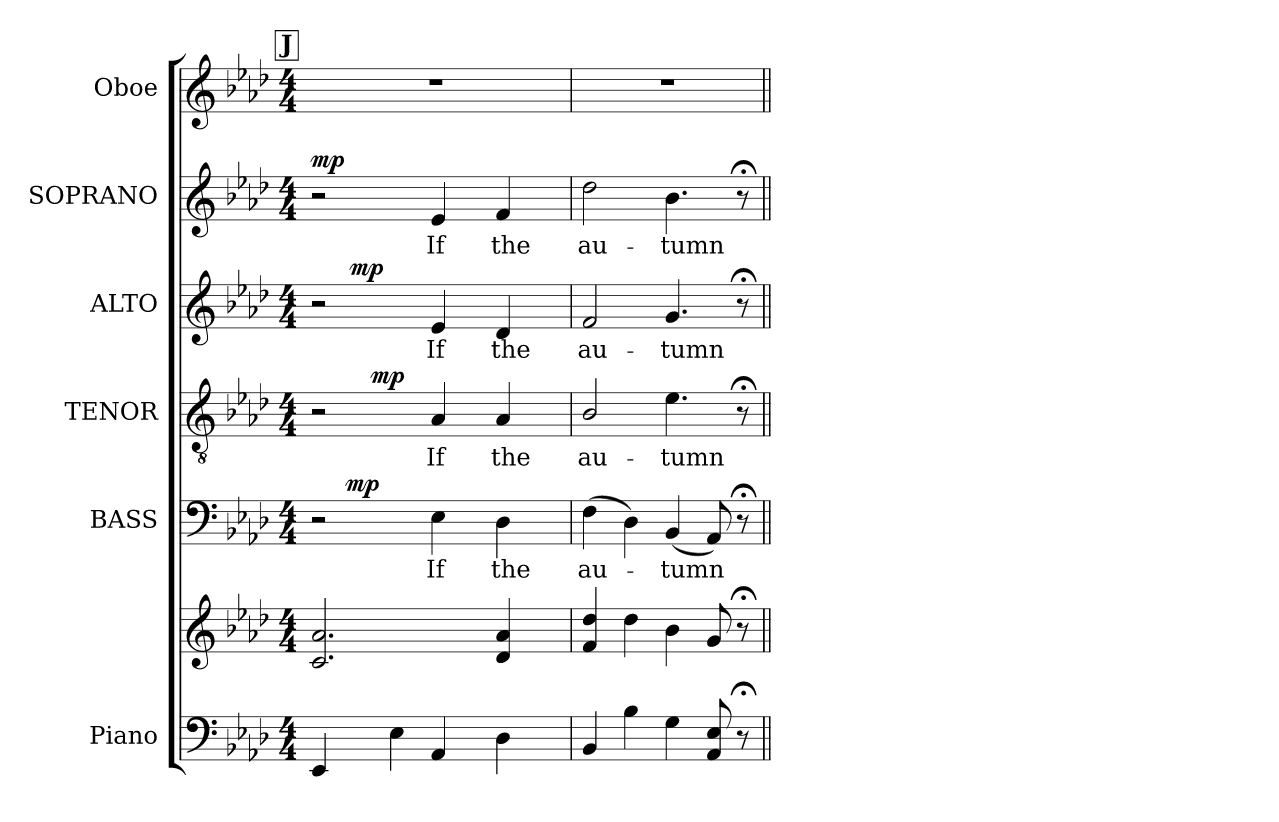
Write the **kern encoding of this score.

**kern	**kern	**kern	**text	**dynam	**kern	**text	**dynam	**kern	**text	**dynam	**kern	**text	**dynam	**kern
*part6	*part6	*part5	*part5	*part5	*part4	*part4	*part4	*part3	*part3	*part3	*part2	*part2	*part2	*part1
*staff7	*staff6	*staff5	*staff5	*staff5	*staff4	*staff4	*staff4	*staff3	*staff3	*staff3	*staff2	*staff2	*staff2	*staff1
*I"Piano	*	*I"BASS	*	*	*I"TENOR	*	*	*I"ALTO	*	*	*I"SOPRANO	*	*	*I"Oboe
*I'Pno.	*	*I'B.	*	*	*I'T.	*	*	*I'A.	*	*	*I'S.	*	*	*I'Ob.
*clefF4	*clefG2	*clefF4	*	*	*clefGv2	*	*	*clefG2	*	*	*clefG2	*	*	*clefG2
*	*	*	*	*	*ITrd7c12	*	*	*	*	*	*	*	*	*
*k[b-e-a-d-]	*k[b-e-a-d-]	*k[b-e-a-d-]	*	*	*k[b-e-a-d-]	*	*	*k[b-e-a-d-]	*	*	*k[b-e-a-d-]	*	*	*k[b-e-a-d-]
*A-:	*A-:	*A-:	*	*	*A-:	*	*	*A-:	*	*	*A-:	*	*	*A-:
*M4/4	*M4/4	*M4/4	*	*	*M4/4	*	*	*M4/4	*	*	*M4/4	*	*	*M4/4
!!LO:REH:place=s1:B:color=#000000:enc=box:fs=17.1407:t=J
=265	=265	=265	=265	=265	=265	=265	=265	=265	=265	=265	=265	=265	=265	=265
*	*	*^	*	*	*^	*	*	*^	*	*	*	*	*	*
4EE-i/	2.ci/ 2.a-i	2r	8ryy	.	.	2r	8ryy	.	.	2r	8ryy	.	.	2r	.	mp	1r
.	.	.	64ryy	.	.	.	32ryy	.	.	.	64ryy	.	.	.	.	.	.
.	.	.	2ryy	.	mp	.	.	.	.	.	256ryy	.	.	.	.	.	.
.	.	.	.	.	.	.	.	.	.	.	1024ryy	.	.	.	.	.	.
.	.	.	.	.	.	.	.	.	.	.	2ryy	.	mp	.	.	.	.
.	.	.	.	.	.	.	64ryy	.	.	.	.	.	.	.	.	.	.
.	.	.	.	.	.	.	128...ryy	.	.	.	.	.	.	.	.	.	.
.	.	.	.	.	.	.	2ryy	.	mp	.	.	.	.	.	.	.	.
4E-i\	.	.	.	.	.	.	.	.	.	.	.	.	.	.	.	.	.
!	!	!	!	!LO:LY:b:color=#000000	!	!	!	!	!	!	!	!	!	!	!	!	!
!	!	!	!	!	!	!	!	!LO:LY:b:color=#000000	!	!	!	!	!	!	!	!	!
!	!	!	!	!	!	!	!	!	!	!	!	!LO:LY:b:color=#000000	!	!	!	!	!
!	!	!	!	!	!	!	!	!	!	!	!	!	!	!	!LO:LY:b:color=#000000	!	!
4AA-i/	.	4E-i\	.	If	.	4AA-i/	.	If	.	4e-i/	.	If	.	4e-i/	If	.	.
.	.	.	4ryy	.	.	.	.	.	.	.	.	.	.	.	.	.	.
.	.	.	.	.	.	.	.	.	.	.	4ryy	.	.	.	.	.	.
.	.	.	.	.	.	.	4ryy	.	.	.	.	.	.	.	.	.	.
!	!	!	!	!LO:LY:b:color=#000000	!	!	!	!	!	!	!	!	!	!	!	!	!
!	!	!	!	!	!	!	!	!LO:LY:b:color=#000000	!	!	!	!	!	!	!	!	!
!	!	!	!	!	!	!	!	!	!	!	!	!LO:LY:b:color=#000000	!	!	!	!	!
!	!	!	!	!	!	!	!	!	!	!	!	!	!	!	!LO:LY:b:color=#000000	!	!
4D-i\	4d-i/ 4a-i	4D-i\	.	the	.	4AA-i/	.	the	.	4d-i/	.	the	.	4fi/	the	.	.
.	.	.	16..ryy	.	.	.	.	.	.	.	.	.	.	.	.	.	.
.	.	.	.	.	.	.	.	.	.	.	16ryy	.	.	.	.	.	.
.	.	.	.	.	.	.	16ryy	.	.	.	.	.	.	.	.	.	.
.	.	.	.	.	.	.	.	.	.	.	32ryy	.	.	.	.	.	.
.	.	.	.	.	.	.	.	.	.	.	128ryy	.	.	.	.	.	.
.	.	.	.	.	.	.	.	.	.	.	512.ryy	.	.	.	.	.	.
.	.	.	.	.	.	.	1024ryy	.	.	.	.	.	.	.	.	.	.
*	*	*v	*v	*	*	*	*	*	*	*v	*v	*	*	*	*	*	*
*	*	*	*	*	*v	*v	*	*	*	*	*	*	*	*	*
=266	=266	=266	=266	=266	=266	=266	=266	=266	=266	=266	=266	=266	=266	=266
*	*	*^	*	*	*^	*	*	*^	*	*	*	*	*	*
!	!	!	!	!LO:LY:b:color=#000000	!	!	!	!	!	!	!	!	!	!	!	!	!
*	*	*v	*v	*	*	*	*	*	*	*v	*v	*	*	*	*	*	*
*	*	*	*	*	*v	*v	*	*	*	*	*	*	*	*	*
*	*	*^	*	*	*^	*	*	*^	*	*	*	*	*	*
!	!	!	!	!	!	!	!	!LO:LY:b:color=#000000	!	!	!	!	!	!	!	!	!
*	*	*v	*v	*	*	*	*	*	*	*v	*v	*	*	*	*	*	*
*	*	*	*	*	*v	*v	*	*	*	*	*	*	*	*	*
*	*	*^	*	*	*^	*	*	*^	*	*	*	*	*	*
!	!	!	!	!	!	!	!	!	!	!	!	!LO:LY:b:color=#000000	!	!	!	!	!
*	*	*v	*v	*	*	*	*	*	*	*v	*v	*	*	*	*	*	*
*	*	*	*	*	*v	*v	*	*	*	*	*	*	*	*	*
*	*	*^	*	*	*^	*	*	*^	*	*	*	*	*	*
!	!	!	!	!	!	!	!	!	!	!	!	!	!	!	!LO:LY:b:color=#000000	!	!
*	*	*v	*v	*	*	*	*	*	*	*v	*v	*	*	*	*	*	*
*	*	*	*	*	*v	*v	*	*	*	*	*	*	*	*	*
4BB-i/	4fi/ 4dd-i	(4Fi\	au-	.	2BB-i/	au-	.	2fi/	au-	.	2dd-i\	au-	.	1r
4B-i\	4dd-i\	4D-i\)	.	.	.	.	.	.	.	.	.	.	.	.
!	!	!	!LO:LY:b:color=#000000	!	!	!	!	!	!	!	!	!	!	!
!	!	!	!	!	!	!LO:LY:b:color=#000000	!	!	!	!	!	!	!	!
!	!	!	!	!	!	!	!	!	!LO:LY:b:color=#000000	!	!	!	!	!
!	!	!	!	!	!	!	!	!	!	!	!	!LO:LY:b:color=#000000	!	!
4Gi\	4b-i\	(4BB-i/	-tumn	.	4.E-i\	-tumn	.	4.gi/	-tumn	.	4.b-i\	-tumn	.	.
8AA-i/ 8E-i	8gi/	8AA-i/)	.	.	.	.	.	.	.	.	.	.	.	.
8r;	8r;	8r;	.	.	8r;	.	.	8r;	.	.	8r;	.	.	.
=||	=||	=||	=||	=||	=||	=||	=||	=||	=||	=||	=||	=||	=||	=||
*-	*-	*-	*-	*-	*-	*-	*-	*-	*-	*-	*-	*-	*-	*-
